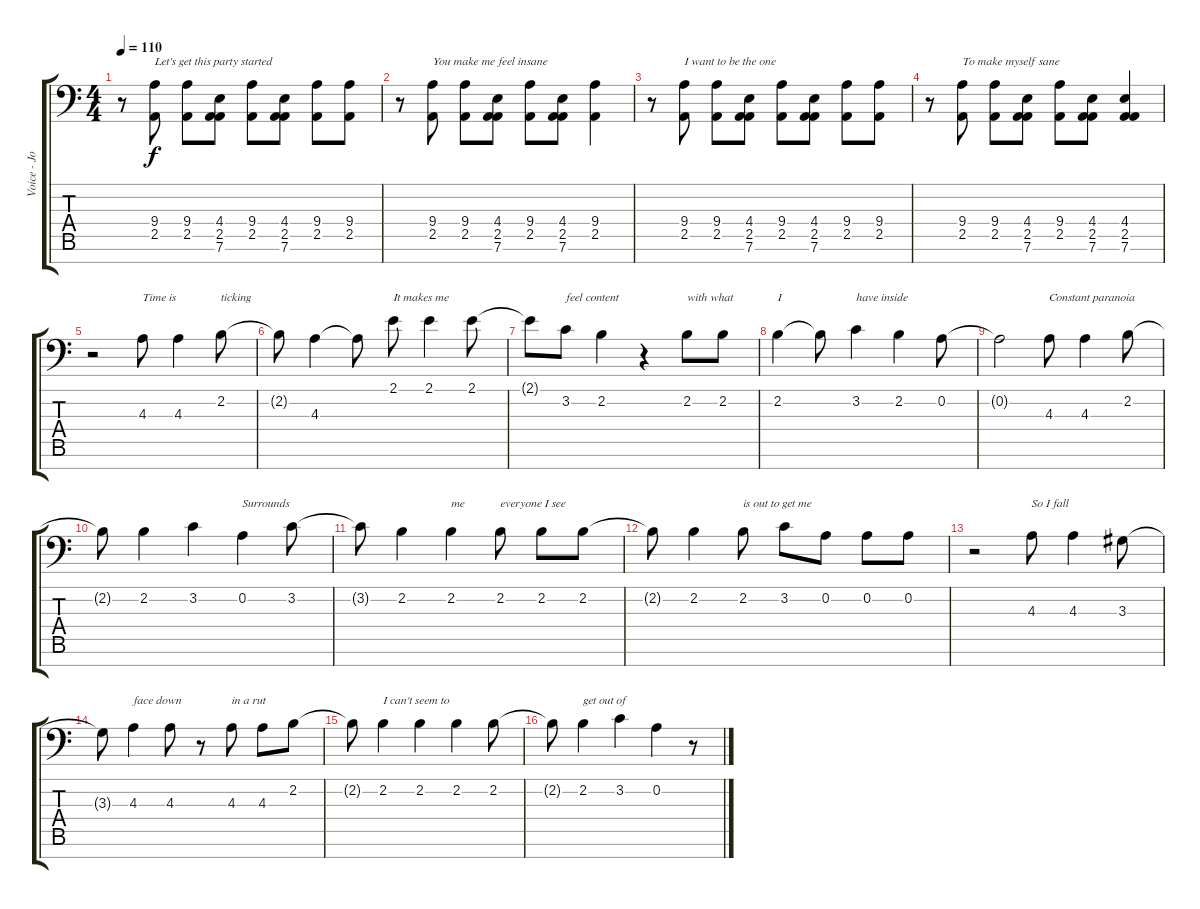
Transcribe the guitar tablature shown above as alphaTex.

\track ("Voice - Jonathan Davis" "Voice - Jo") {instrument bagpipe}
\staff {score tabs}
\tuning (D4 A3 F3 C3 G2 D2 A1) {hide}
\ts (4 4)
\tempo 110
\clef f4
\ks c
r.8{dy f} (9.4 2.5).8{txt "Let's get this party started"} (9.4 2.5).8 (4.4 2.5 7.6).8 (9.4 2.5).8 (4.4 2.5 7.6).8 (9.4 2.5).8 (9.4 2.5).8 |
r.8 (9.4 2.5).8{txt "You make me feel insane"} (9.4 2.5).8 (4.4 2.5 7.6).8 (9.4 2.5).8 (4.4 2.5 7.6).8 (9.4 2.5).4 |
r.8 (9.4 2.5).8{txt "I want to be the one"} (9.4 2.5).8 (4.4 2.5 7.6).8 (9.4 2.5).8 (4.4 2.5 7.6).8 (9.4 2.5).8 (9.4 2.5).8 |
r.8 (9.4 2.5).8{txt "To make myself sane"} (9.4 2.5).8 (4.4 2.5 7.6).8 (9.4 2.5).8 (4.4 2.5 7.6).8 (4.4 2.5 7.6).4 |
r.2 4.3.8{txt "Time is "} 4.3.4 2.2.8{txt "ticking"} |
2.2{t}.8 4.3.4 4.3{t}.8 2.1.8{txt "It makes me"} 2.1.4 2.1.8 |
2.1{t}.8 3.2.8{txt "feel content"} 2.2.4 r.4 2.2.8{txt "with what"} 2.2.8 |
2.2.4{txt "I "} 2.2{t}.8 3.2.4{txt "have inside"} 2.2.4 0.2.8 |
0.2{t}.2 4.3.8{txt "Constant paranoia"} 4.3.4 2.2.8 |
2.2{t}.8 2.2.4 3.2.4 0.2.4{txt "Surrounds"} 3.2.8 |
3.2{t}.8 2.2.4 2.2.4{txt "me"} 2.2.8{txt "everyone I see"} 2.2.8 2.2.8 |
2.2{t}.8 2.2.4 2.2.8{txt "is out to get me"} 3.2.8 0.2.8 0.2.8 0.2.8 |
r.2 4.3.8{txt "So I fall"} 4.3.4 3.3.8 |
3.3{t}.8 4.3.4{txt "face down"} 4.3.8 r.8 4.3.8{txt "in a rut"} 4.3.8 2.2.8 |
2.2{t}.8 2.2.4{txt "I can't seem to"} 2.2.4 2.2.4 2.2.8 |
2.2{t}.8 2.2.4{txt "get out of"} 3.2.4 0.2.4 r.8
